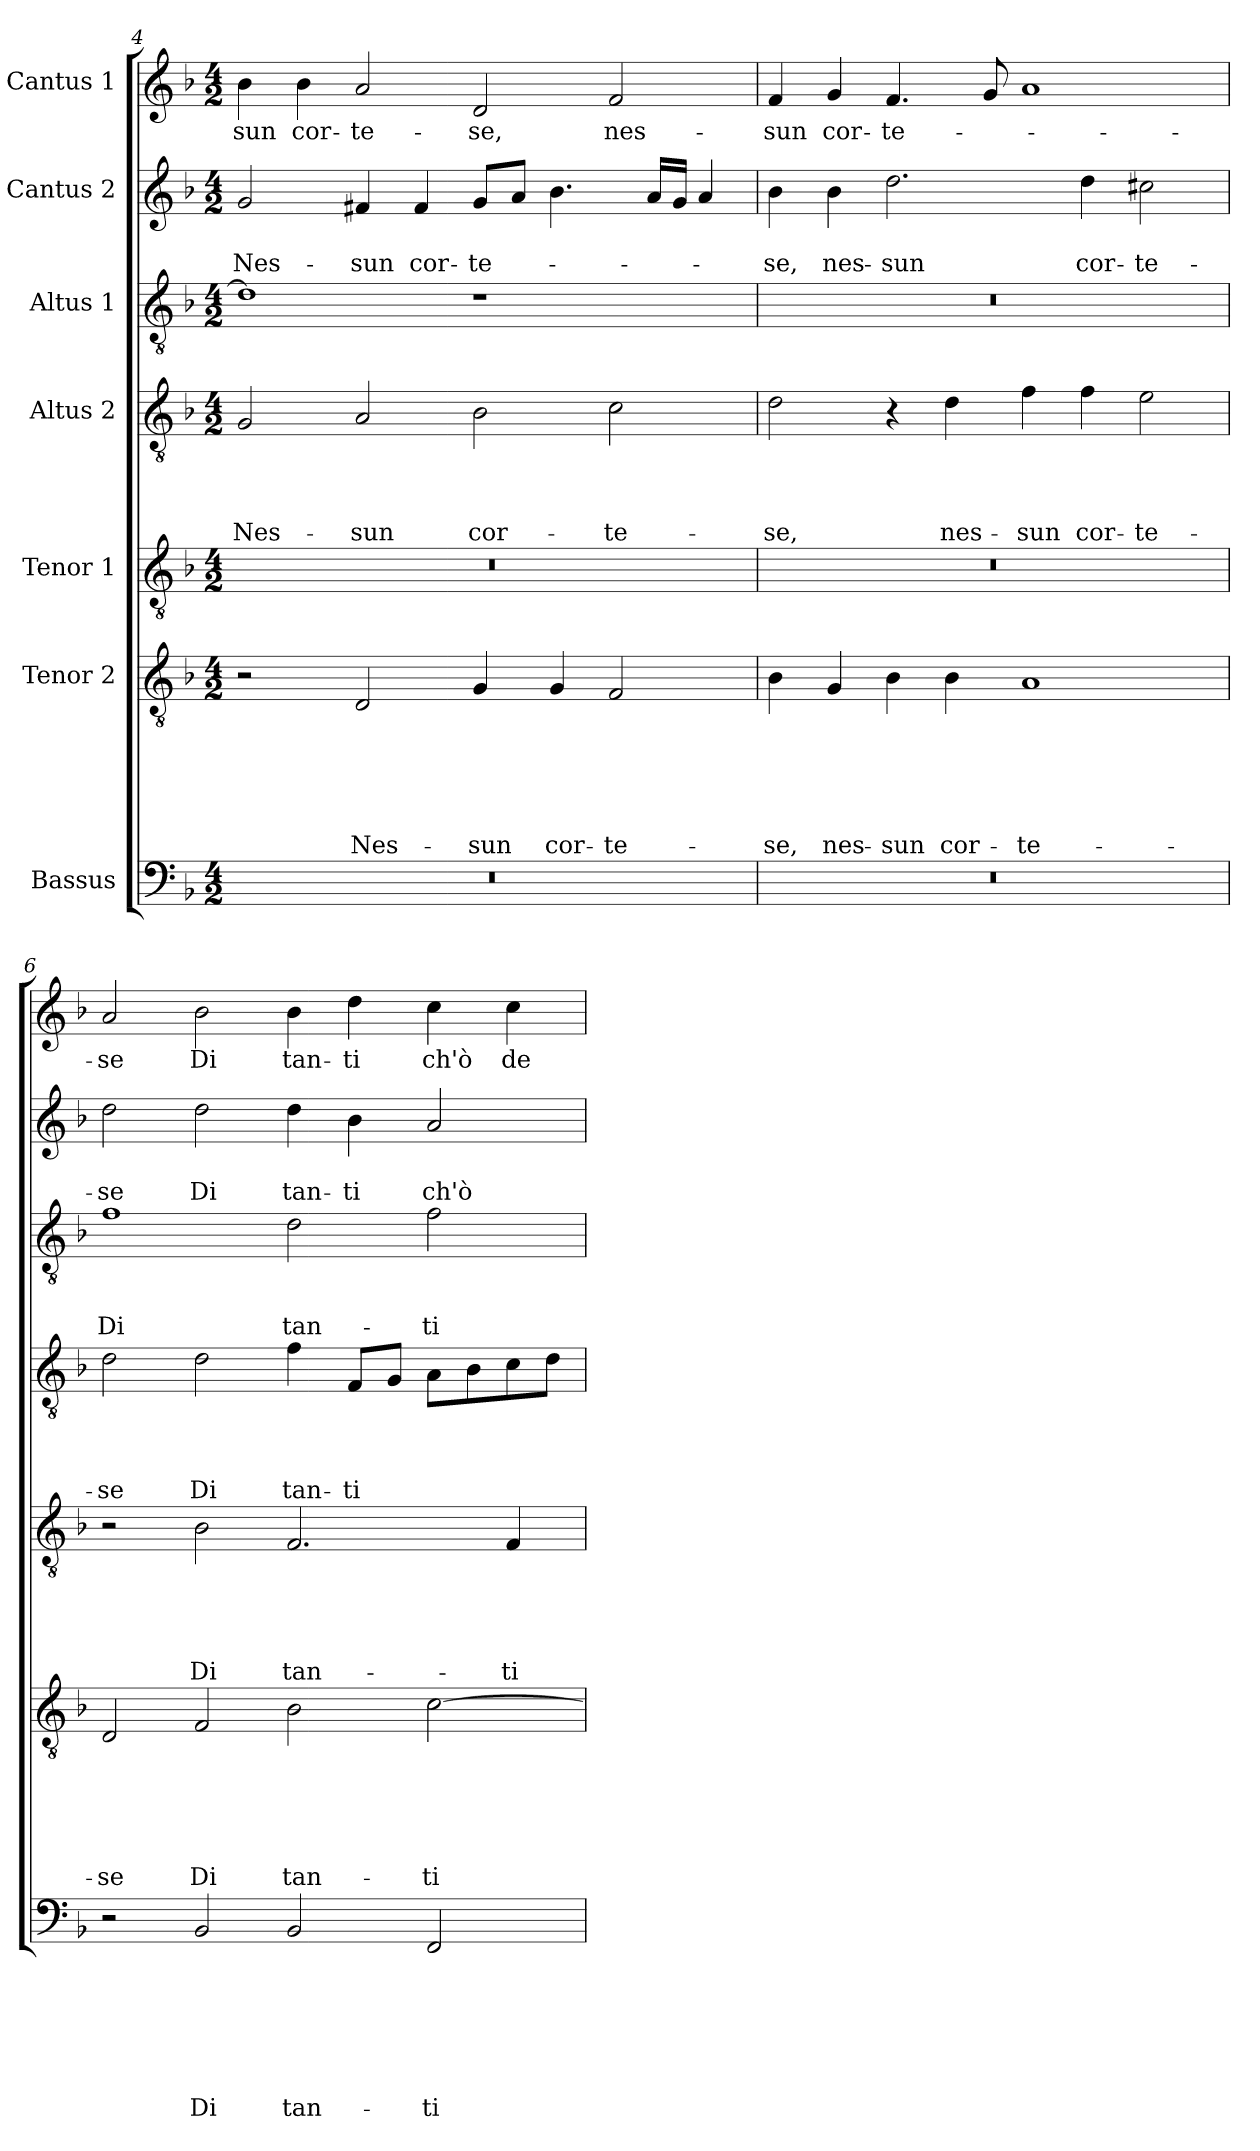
**kern	**text	**text	**text	**text	**text	**text	**text	**kern	**text	**text	**text	**text	**text	**text	**kern	**text	**text	**text	**text	**text	**kern	**text	**text	**text	**text	**kern	**text	**text	**text	**kern	**text	**text	**kern	**text
*part7	*part7	*part7	*part7	*part7	*part7	*part7	*part7	*part6	*part6	*part6	*part6	*part6	*part6	*part6	*part5	*part5	*part5	*part5	*part5	*part5	*part4	*part4	*part4	*part4	*part4	*part3	*part3	*part3	*part3	*part2	*part2	*part2	*part1	*part1
*staff7	*staff7	*staff7	*staff7	*staff7	*staff7	*staff7	*staff7	*staff6	*staff6	*staff6	*staff6	*staff6	*staff6	*staff6	*staff5	*staff5	*staff5	*staff5	*staff5	*staff5	*staff4	*staff4	*staff4	*staff4	*staff4	*staff3	*staff3	*staff3	*staff3	*staff2	*staff2	*staff2	*staff1	*staff1
*I"Bassus	*	*	*	*	*	*	*	*I"Tenor 2	*	*	*	*	*	*	*I"Tenor 1	*	*	*	*	*	*I"Altus 2	*	*	*	*	*I"Altus 1	*	*	*	*I"Cantus 2	*	*	*I"Cantus 1	*
*clefF4	*	*	*	*	*	*	*	*clefGv2	*	*	*	*	*	*	*clefGv2	*	*	*	*	*	*clefGv2	*	*	*	*	*clefGv2	*	*	*	*clefG2	*	*	*clefG2	*
*k[b-]	*	*	*	*	*	*	*	*k[b-]	*	*	*	*	*	*	*k[b-]	*	*	*	*	*	*k[b-]	*	*	*	*	*k[b-]	*	*	*	*k[b-]	*	*	*k[b-]	*
*d:	*	*	*	*	*	*	*	*d:	*	*	*	*	*	*	*d:	*	*	*	*	*	*d:	*	*	*	*	*d:	*	*	*	*d:	*	*	*d:	*
*M4/2	*	*	*	*	*	*	*	*M4/2	*	*	*	*	*	*	*M4/2	*	*	*	*	*	*M4/2	*	*	*	*	*M4/2	*	*	*	*M4/2	*	*	*M4/2	*
=4	=4	=4	=4	=4	=4	=4	=4	=4	=4	=4	=4	=4	=4	=4	=4	=4	=4	=4	=4	=4	=4	=4	=4	=4	=4	=4	=4	=4	=4	=4	=4	=4	=4	=4
!	!	!	!	!	!	!	!	!	!	!	!	!	!	!	!	!	!	!	!	!	!	!	!	!	!LO:LY:b	!	!	!	!	!	!	!LO:LY:b	!	!LO:LY:b
0r	.	.	.	.	.	.	.	2r	.	.	.	.	.	.	0r	.	.	.	.	.	2G/	.	.	.	Nes-	1d]	.	.	.	2g/	.	Nes-	4b-\	-sun
!	!	!	!	!	!	!	!	!	!	!	!	!	!	!	!	!	!	!	!	!	!	!	!	!	!	!	!	!	!	!	!	!	!	!LO:LY:b
.	.	.	.	.	.	.	.	.	.	.	.	.	.	.	.	.	.	.	.	.	.	.	.	.	.	.	.	.	.	.	.	.	4b-\	cor-
!	!	!	!	!	!	!	!	!	!	!	!	!	!	!LO:LY:b	!	!	!	!	!	!	!	!	!	!	!LO:LY:b	!	!	!	!	!	!	!LO:LY:b	!	!LO:LY:b
.	.	.	.	.	.	.	.	2D/	.	.	.	.	.	Nes-	.	.	.	.	.	.	2A/	.	.	.	-sun	.	.	.	.	4f#X/	.	-sun	2a/	-te-
!	!	!	!	!	!	!	!	!	!	!	!	!	!	!	!	!	!	!	!	!	!	!	!	!	!	!	!	!	!	!	!	!LO:LY:b	!	!
.	.	.	.	.	.	.	.	.	.	.	.	.	.	.	.	.	.	.	.	.	.	.	.	.	.	.	.	.	.	4f#/	.	cor-	.	.
!	!	!	!	!	!	!	!	!	!	!	!	!	!	!LO:LY:b	!	!	!	!	!	!	!	!	!	!	!LO:LY:b	!	!	!	!	!	!	!LO:LY:b	!	!LO:LY:b
.	.	.	.	.	.	.	.	4G/	.	.	.	.	.	-sun	.	.	.	.	.	.	2B-\	.	.	.	cor-	1r	.	.	.	8g/L	.	-te-	2d/	-se,
.	.	.	.	.	.	.	.	.	.	.	.	.	.	.	.	.	.	.	.	.	.	.	.	.	.	.	.	.	.	8a/J	.	.	.	.
!	!	!	!	!	!	!	!	!	!	!	!	!	!	!LO:LY:b	!	!	!	!	!	!	!	!	!	!	!	!	!	!	!	!	!	!	!	!
.	.	.	.	.	.	.	.	4G/	.	.	.	.	.	cor-	.	.	.	.	.	.	.	.	.	.	.	.	.	.	.	4.b-\	.	.	.	.
!	!	!	!	!	!	!	!	!	!	!	!	!	!	!LO:LY:b	!	!	!	!	!	!	!	!	!	!	!LO:LY:b	!	!	!	!	!	!	!	!	!LO:LY:b
.	.	.	.	.	.	.	.	2F/	.	.	.	.	.	-te-	.	.	.	.	.	.	2c\	.	.	.	-te-	.	.	.	.	.	.	.	2f/	nes-
.	.	.	.	.	.	.	.	.	.	.	.	.	.	.	.	.	.	.	.	.	.	.	.	.	.	.	.	.	.	16a/LL	.	.	.	.
.	.	.	.	.	.	.	.	.	.	.	.	.	.	.	.	.	.	.	.	.	.	.	.	.	.	.	.	.	.	16g/JJ	.	.	.	.
.	.	.	.	.	.	.	.	.	.	.	.	.	.	.	.	.	.	.	.	.	.	.	.	.	.	.	.	.	.	4a/	.	.	.	.
!!LO:LB:g=z
=5	=5	=5	=5	=5	=5	=5	=5	=5	=5	=5	=5	=5	=5	=5	=5	=5	=5	=5	=5	=5	=5	=5	=5	=5	=5	=5	=5	=5	=5	=5	=5	=5	=5	=5
!	!	!	!	!	!	!	!	!	!	!	!	!	!	!LO:LY:b	!	!	!	!	!	!	!	!	!	!	!LO:LY:b	!	!	!	!	!	!	!LO:LY:b	!	!LO:LY:b
0r	.	.	.	.	.	.	.	4B-\	.	.	.	.	.	-se,	0r	.	.	.	.	.	2d\	.	.	.	-se,	0r	.	.	.	4b-\	.	-se,	4f/	-sun
!	!	!	!	!	!	!	!	!	!	!	!	!	!	!LO:LY:b	!	!	!	!	!	!	!	!	!	!	!	!	!	!	!	!	!	!LO:LY:b	!	!LO:LY:b
.	.	.	.	.	.	.	.	4G/	.	.	.	.	.	nes-	.	.	.	.	.	.	.	.	.	.	.	.	.	.	.	4b-\	.	nes-	4g/	cor-
!	!	!	!	!	!	!	!	!	!	!	!	!	!	!LO:LY:b	!	!	!	!	!	!	!	!	!	!	!	!	!	!	!	!	!	!LO:LY:b	!	!LO:LY:b
.	.	.	.	.	.	.	.	4B-\	.	.	.	.	.	-sun	.	.	.	.	.	.	4r	.	.	.	.	.	.	.	.	2.dd\	.	-sun	4.f/	-te-
!	!	!	!	!	!	!	!	!	!	!	!	!	!	!LO:LY:b	!	!	!	!	!	!	!	!	!	!	!LO:LY:b	!	!	!	!	!	!	!	!	!
.	.	.	.	.	.	.	.	4B-\	.	.	.	.	.	cor-	.	.	.	.	.	.	4d\	.	.	.	nes-	.	.	.	.	.	.	.	.	.
.	.	.	.	.	.	.	.	.	.	.	.	.	.	.	.	.	.	.	.	.	.	.	.	.	.	.	.	.	.	.	.	.	8g/	.
!	!	!	!	!	!	!	!	!	!	!	!	!	!	!LO:LY:b	!	!	!	!	!	!	!	!	!	!	!LO:LY:b	!	!	!	!	!	!	!	!	!
.	.	.	.	.	.	.	.	1A	.	.	.	.	.	-te-	.	.	.	.	.	.	4f\	.	.	.	-sun	.	.	.	.	.	.	.	1a	.
!	!	!	!	!	!	!	!	!	!	!	!	!	!	!	!	!	!	!	!	!	!	!	!	!	!LO:LY:b	!	!	!	!	!	!	!LO:LY:b	!	!
.	.	.	.	.	.	.	.	.	.	.	.	.	.	.	.	.	.	.	.	.	4f\	.	.	.	cor-	.	.	.	.	4dd\	.	cor-	.	.
!	!	!	!	!	!	!	!	!	!	!	!	!	!	!	!	!	!	!	!	!	!	!	!	!	!LO:LY:b	!	!	!	!	!	!	!LO:LY:b	!	!
.	.	.	.	.	.	.	.	.	.	.	.	.	.	.	.	.	.	.	.	.	2e\	.	.	.	-te-	.	.	.	.	2cc#X\	.	-te-	.	.
=6	=6	=6	=6	=6	=6	=6	=6	=6	=6	=6	=6	=6	=6	=6	=6	=6	=6	=6	=6	=6	=6	=6	=6	=6	=6	=6	=6	=6	=6	=6	=6	=6	=6	=6
!	!	!	!	!	!	!	!	!	!	!	!	!	!	!LO:LY:b	!	!	!	!	!	!	!	!	!	!	!LO:LY:b	!	!	!	!LO:LY:b	!	!	!LO:LY:b	!	!LO:LY:b
2r	.	.	.	.	.	.	.	2D/	.	.	.	.	.	-se	2r	.	.	.	.	.	2d\	.	.	.	-se	1f	.	.	Di	2dd\	.	-se	2a/	-se
!	!	!	!	!	!	!	!LO:LY:b	!	!	!	!	!	!	!LO:LY:b	!	!	!	!	!	!LO:LY:b	!	!	!	!	!LO:LY:b	!	!	!	!	!	!	!LO:LY:b	!	!LO:LY:b
2BB-/	.	.	.	.	.	.	Di	2F/	.	.	.	.	.	Di	2B-\	.	.	.	.	Di	2d\	.	.	.	Di	.	.	.	.	2dd\	.	Di	2b-\	Di
!	!	!	!	!	!	!	!LO:LY:b	!	!	!	!	!	!	!LO:LY:b	!	!	!	!	!	!LO:LY:b	!	!	!	!	!LO:LY:b	!	!	!	!LO:LY:b	!	!	!LO:LY:b	!	!LO:LY:b
2BB-/	.	.	.	.	.	.	tan-	2B-\	.	.	.	.	.	tan-	2.F/	.	.	.	.	tan-	4f\	.	.	.	tan-	2d\	.	.	tan-	4dd\	.	tan-	4b-\	tan-
!	!	!	!	!	!	!	!	!	!	!	!	!	!	!	!	!	!	!	!	!	!	!	!	!	!LO:LY:b	!	!	!	!	!	!	!LO:LY:b	!	!LO:LY:b
.	.	.	.	.	.	.	.	.	.	.	.	.	.	.	.	.	.	.	.	.	8F/L	.	.	.	-ti	.	.	.	.	4b-\	.	-ti	4dd\	-ti
.	.	.	.	.	.	.	.	.	.	.	.	.	.	.	.	.	.	.	.	.	8G/J	.	.	.	.	.	.	.	.	.	.	.	.	.
!	!	!	!	!	!	!	!LO:LY:b	!	!	!	!	!	!	!LO:LY:b	!	!	!	!	!	!	!	!	!	!	!	!	!	!	!LO:LY:b	!	!	!LO:LY:b	!	!LO:LY:b
2FF/	.	.	.	.	.	.	-ti	[2c\	.	.	.	.	.	-ti	.	.	.	.	.	.	8A\L	.	.	.	.	2f\	.	.	-ti	2a/	.	ch'ò	4cc\	ch'ò
.	.	.	.	.	.	.	.	.	.	.	.	.	.	.	.	.	.	.	.	.	8B-\	.	.	.	.	.	.	.	.	.	.	.	.	.
!	!	!	!	!	!	!	!	!	!	!	!	!	!	!	!	!	!	!	!	!LO:LY:b	!	!	!	!	!	!	!	!	!	!	!	!	!	!LO:LY:b
.	.	.	.	.	.	.	.	.	.	.	.	.	.	.	4F/	.	.	.	.	-ti	8c\	.	.	.	.	.	.	.	.	.	.	.	4cc\	de-
.	.	.	.	.	.	.	.	.	.	.	.	.	.	.	.	.	.	.	.	.	8d\J	.	.	.	.	.	.	.	.	.	.	.	.	.
=	=	=	=	=	=	=	=	=	=	=	=	=	=	=	=	=	=	=	=	=	=	=	=	=	=	=	=	=	=	=	=	=	=	=
*-	*-	*-	*-	*-	*-	*-	*-	*-	*-	*-	*-	*-	*-	*-	*-	*-	*-	*-	*-	*-	*-	*-	*-	*-	*-	*-	*-	*-	*-	*-	*-	*-	*-	*-
